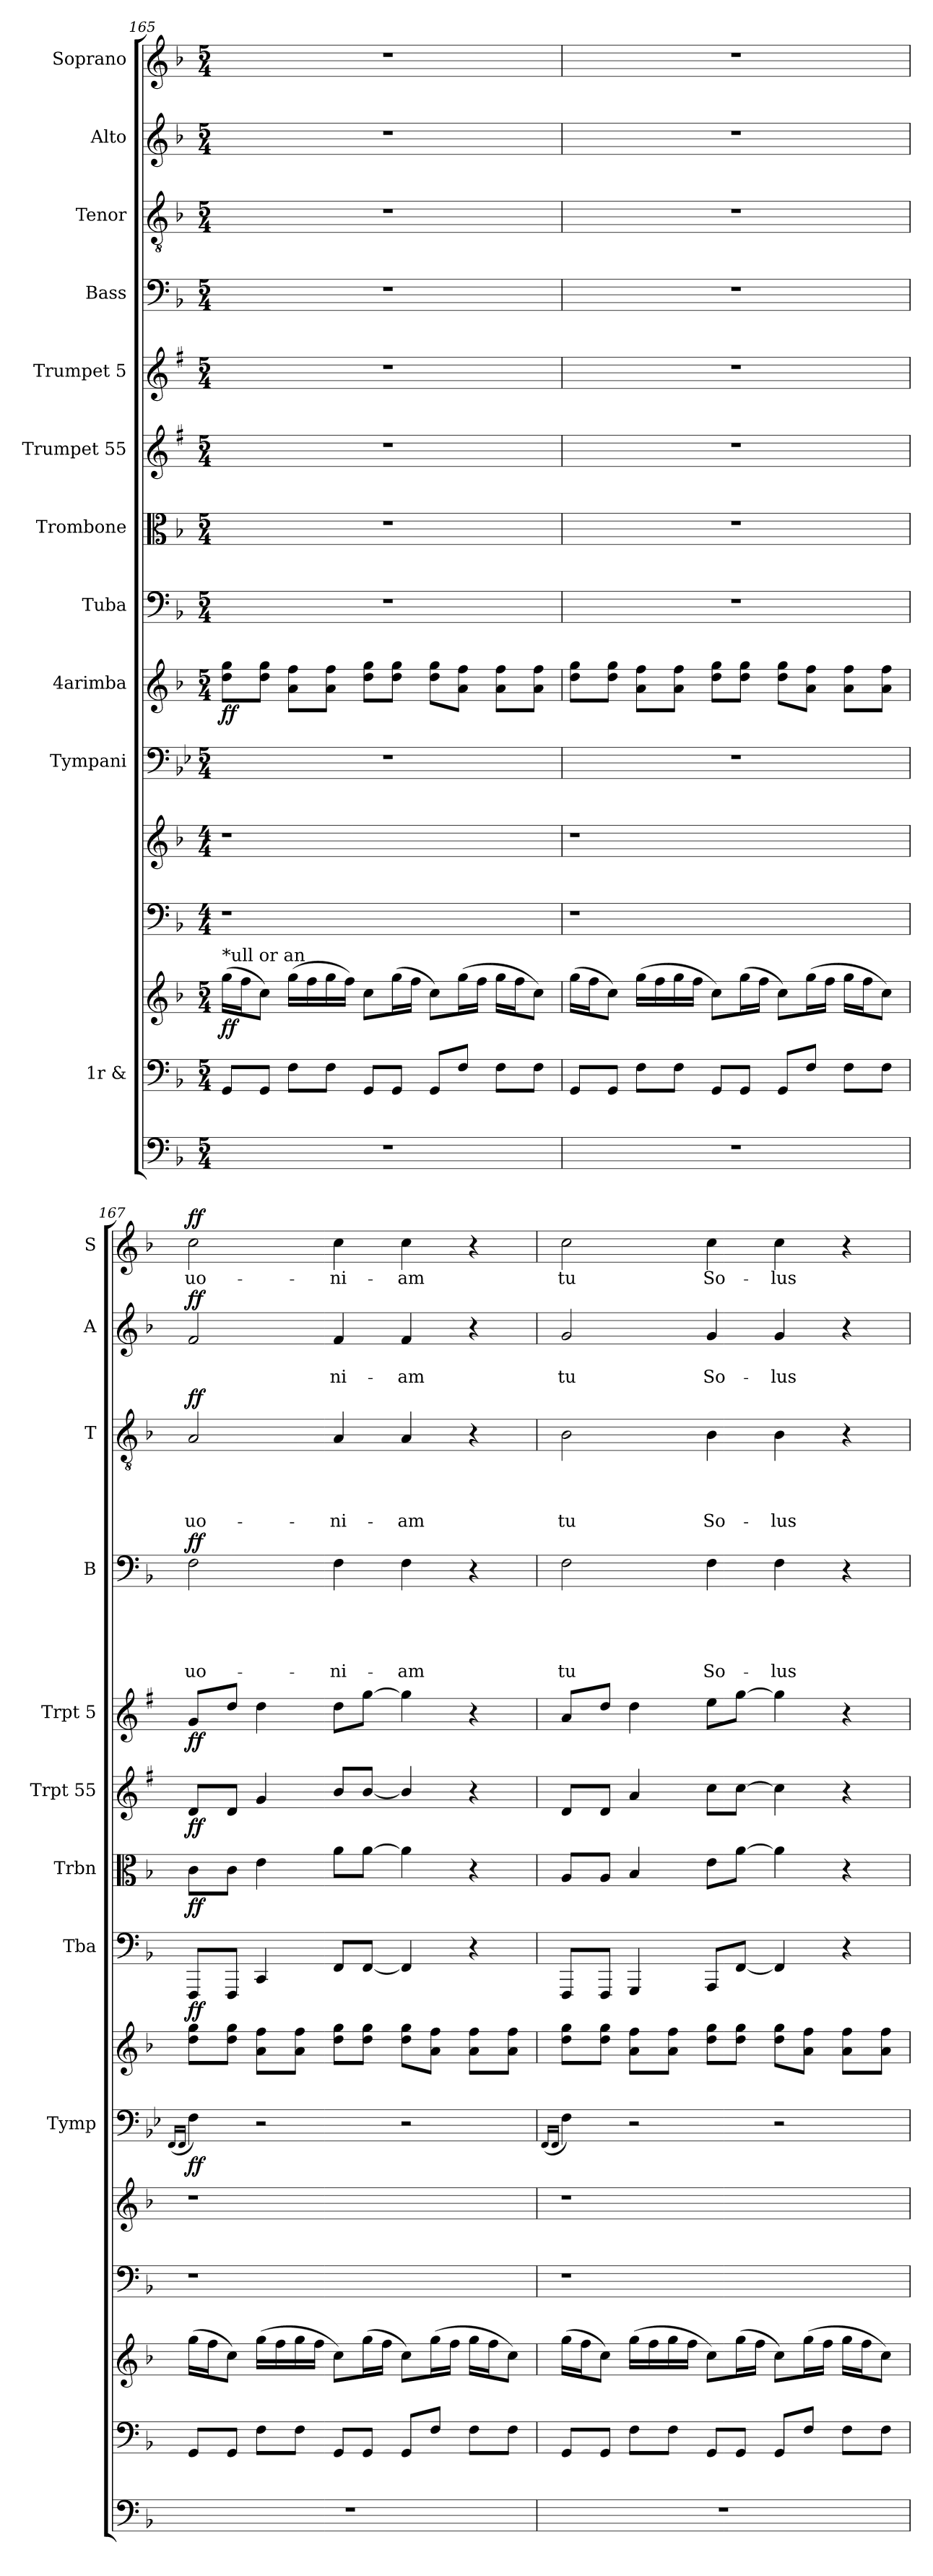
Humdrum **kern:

**kern	**kern	**kern	**dynam	**kern	**kern	**kern	**dynam	**kern	**dynam	**kern	**dynam	**kern	**dynam	**kern	**dynam	**kern	**dynam	**kern	**text	**text	**text	**text	**text	**dynam	**kern	**text	**text	**text	**text	**dynam	**kern	**text	**text	**dynam	**kern	**text	**dynam
*part14	*part13	*part13	*part13	*part12	*part11	*part10	*part10	*part9	*part9	*part8	*part8	*part7	*part7	*part6	*part6	*part5	*part5	*part4	*part4	*part4	*part4	*part4	*part4	*part4	*part3	*part3	*part3	*part3	*part3	*part3	*part2	*part2	*part2	*part2	*part1	*part1	*part1
*staff15	*staff14	*staff13	*staff13/14	*staff12	*staff11	*staff10	*staff10	*staff9	*staff9	*staff8	*staff8	*staff7	*staff7	*staff6	*staff6	*staff5	*staff5	*staff4	*staff4	*staff4	*staff4	*staff4	*staff4	*staff4	*staff3	*staff3	*staff3	*staff3	*staff3	*staff3	*staff2	*staff2	*staff2	*staff2	*staff1	*staff1	*staff1
*	*I"1r &	*	*	*	*	*I"Tympani	*	*I"4arimba	*	*I"Tuba	*	*I"Trombone	*	*I"Trumpet 55	*	*I"Trumpet 5	*	*I"Bass	*	*	*	*	*	*	*I"Tenor	*	*	*	*	*	*I"Alto	*	*	*	*I"Soprano	*	*
*	*	*	*	*	*	*I'Tymp	*	*	*	*I'Tba	*	*I'Trbn	*	*I'Trpt 55	*	*I'Trpt 5	*	*I'B	*	*	*	*	*	*	*I'T	*	*	*	*	*	*I'A	*	*	*	*I'S	*	*
*clefF4	*clefF4	*clefG2	*	*clefF4	*clefG2	*clefF4	*	*clefG2	*	*clefF4	*	*clefC3	*	*clefG2	*	*clefG2	*	*clefF4	*	*	*	*	*	*	*clefGv2	*	*	*	*	*	*clefG2	*	*	*	*clefG2	*	*
*	*	*	*	*	*	*	*	*	*	*	*	*	*	*ITrd1c2	*	*ITrd1c2	*	*	*	*	*	*	*	*	*	*	*	*	*	*	*	*	*	*	*	*	*
*k[b-]	*k[b-]	*k[b-]	*	*k[b-]	*k[b-]	*k[b-e-]	*	*k[b-]	*	*k[b-]	*	*k[b-]	*	*k[b-]	*	*k[b-]	*	*k[b-]	*	*	*	*	*	*	*k[b-]	*	*	*	*	*	*k[b-]	*	*	*	*k[b-]	*	*
*F:	*F:	*F:	*	*F:	*F:	*B-:	*	*F:	*	*F:	*	*F:	*	*F:	*	*F:	*	*F:	*	*	*	*	*	*	*F:	*	*	*	*	*	*F:	*	*	*	*F:	*	*
*M5/4	*M5/4	*M5/4	*	*M4/4	*M4/4	*M5/4	*	*M5/4	*	*M5/4	*	*M5/4	*	*M5/4	*	*M5/4	*	*M5/4	*	*	*	*	*	*	*M5/4	*	*	*	*	*	*M5/4	*	*	*	*M5/4	*	*
=165	=165	=165	=165	=165	=165	=165	=165	=165	=165	=165	=165	=165	=165	=165	=165	=165	=165	=165	=165	=165	=165	=165	=165	=165	=165	=165	=165	=165	=165	=165	=165	=165	=165	=165	=165	=165	=165
!	!	!LO:TX:a:t=*ull or an	!	!	!	!	!	!	!	!	!	!	!	!	!	!	!	!	!	!	!	!	!	!	!	!	!	!	!	!	!	!	!	!	!	!	!
!LO:N:vis=1	!	!	!LO:DY:b	!	!	!LO:N:vis=1	!	!	!LO:DY:b	!LO:N:vis=1	!	!LO:N:vis=1	!	!LO:N:vis=1	!	!LO:N:vis=1	!	!LO:N:vis=1	!	!	!	!	!	!	!LO:N:vis=1	!	!	!	!	!	!LO:N:vis=1	!	!	!	!LO:N:vis=1	!	!
4%5r	8GG/L	(>16gg\LL	ff	1r	1r	4%5r	.	8dd\ 8gg\L	ff	4%5r	.	4%5r	.	4%5r	.	4%5r	.	4%5r	.	.	.	.	.	.	4%5r	.	.	.	.	.	4%5r	.	.	.	4%5r	.	.
.	.	16ff\J	.	.	.	.	.	.	.	.	.	.	.	.	.	.	.	.	.	.	.	.	.	.	.	.	.	.	.	.	.	.	.	.	.	.	.
.	8GG/J	8cc\J)	.	.	.	.	.	8dd\ 8gg\J	.	.	.	.	.	.	.	.	.	.	.	.	.	.	.	.	.	.	.	.	.	.	.	.	.	.	.	.	.
.	8F\L	(>16gg\LL	.	.	.	.	.	8a\ 8ff\L	.	.	.	.	.	.	.	.	.	.	.	.	.	.	.	.	.	.	.	.	.	.	.	.	.	.	.	.	.
.	.	16ff\	.	.	.	.	.	.	.	.	.	.	.	.	.	.	.	.	.	.	.	.	.	.	.	.	.	.	.	.	.	.	.	.	.	.	.
.	8F\J	16gg\	.	.	.	.	.	8a\ 8ff\J	.	.	.	.	.	.	.	.	.	.	.	.	.	.	.	.	.	.	.	.	.	.	.	.	.	.	.	.	.
.	.	16ff\JJ)	.	.	.	.	.	.	.	.	.	.	.	.	.	.	.	.	.	.	.	.	.	.	.	.	.	.	.	.	.	.	.	.	.	.	.
.	8GG/L	8cc\L	.	.	.	.	.	8dd\ 8gg\L	.	.	.	.	.	.	.	.	.	.	.	.	.	.	.	.	.	.	.	.	.	.	.	.	.	.	.	.	.
.	8GG/J	(>16gg\L	.	.	.	.	.	8dd\ 8gg\J	.	.	.	.	.	.	.	.	.	.	.	.	.	.	.	.	.	.	.	.	.	.	.	.	.	.	.	.	.
.	.	16ff\JJ	.	.	.	.	.	.	.	.	.	.	.	.	.	.	.	.	.	.	.	.	.	.	.	.	.	.	.	.	.	.	.	.	.	.	.
.	8GG/L	8cc\L)	.	.	.	.	.	8dd\ 8gg\L	.	.	.	.	.	.	.	.	.	.	.	.	.	.	.	.	.	.	.	.	.	.	.	.	.	.	.	.	.
.	8F/J	(>16gg\L	.	.	.	.	.	8a\ 8ff\J	.	.	.	.	.	.	.	.	.	.	.	.	.	.	.	.	.	.	.	.	.	.	.	.	.	.	.	.	.
.	.	16ff\JJ	.	.	.	.	.	.	.	.	.	.	.	.	.	.	.	.	.	.	.	.	.	.	.	.	.	.	.	.	.	.	.	.	.	.	.
.	8F\L	16gg\LL	.	4ryy	4ryy	.	.	8a\ 8ff\L	.	.	.	.	.	.	.	.	.	.	.	.	.	.	.	.	.	.	.	.	.	.	.	.	.	.	.	.	.
.	.	16ff\J	.	.	.	.	.	.	.	.	.	.	.	.	.	.	.	.	.	.	.	.	.	.	.	.	.	.	.	.	.	.	.	.	.	.	.
.	8F\J	8cc\J)	.	.	.	.	.	8a\ 8ff\J	.	.	.	.	.	.	.	.	.	.	.	.	.	.	.	.	.	.	.	.	.	.	.	.	.	.	.	.	.
!!LO:PB:g=z
=166	=166	=166	=166	=166	=166	=166	=166	=166	=166	=166	=166	=166	=166	=166	=166	=166	=166	=166	=166	=166	=166	=166	=166	=166	=166	=166	=166	=166	=166	=166	=166	=166	=166	=166	=166	=166	=166
!LO:N:vis=1	!	!	!	!	!	!LO:N:vis=1	!	!	!	!LO:N:vis=1	!	!LO:N:vis=1	!	!LO:N:vis=1	!	!LO:N:vis=1	!	!LO:N:vis=1	!	!	!	!	!	!	!LO:N:vis=1	!	!	!	!	!	!LO:N:vis=1	!	!	!	!LO:N:vis=1	!	!
4%5r	8GG/L	(>16gg\LL	.	1r	1r	4%5r	.	8dd\ 8gg\L	.	4%5r	.	4%5r	.	4%5r	.	4%5r	.	4%5r	.	.	.	.	.	.	4%5r	.	.	.	.	.	4%5r	.	.	.	4%5r	.	.
.	.	16ff\J	.	.	.	.	.	.	.	.	.	.	.	.	.	.	.	.	.	.	.	.	.	.	.	.	.	.	.	.	.	.	.	.	.	.	.
.	8GG/J	8cc\J)	.	.	.	.	.	8dd\ 8gg\J	.	.	.	.	.	.	.	.	.	.	.	.	.	.	.	.	.	.	.	.	.	.	.	.	.	.	.	.	.
.	8F\L	(>16gg\LL	.	.	.	.	.	8a\ 8ff\L	.	.	.	.	.	.	.	.	.	.	.	.	.	.	.	.	.	.	.	.	.	.	.	.	.	.	.	.	.
.	.	16ff\	.	.	.	.	.	.	.	.	.	.	.	.	.	.	.	.	.	.	.	.	.	.	.	.	.	.	.	.	.	.	.	.	.	.	.
.	8F\J	16gg\	.	.	.	.	.	8a\ 8ff\J	.	.	.	.	.	.	.	.	.	.	.	.	.	.	.	.	.	.	.	.	.	.	.	.	.	.	.	.	.
.	.	16ff\JJ	.	.	.	.	.	.	.	.	.	.	.	.	.	.	.	.	.	.	.	.	.	.	.	.	.	.	.	.	.	.	.	.	.	.	.
.	8GG/L	8cc\L)	.	.	.	.	.	8dd\ 8gg\L	.	.	.	.	.	.	.	.	.	.	.	.	.	.	.	.	.	.	.	.	.	.	.	.	.	.	.	.	.
.	8GG/J	(>16gg\L	.	.	.	.	.	8dd\ 8gg\J	.	.	.	.	.	.	.	.	.	.	.	.	.	.	.	.	.	.	.	.	.	.	.	.	.	.	.	.	.
.	.	16ff\JJ	.	.	.	.	.	.	.	.	.	.	.	.	.	.	.	.	.	.	.	.	.	.	.	.	.	.	.	.	.	.	.	.	.	.	.
.	8GG/L	8cc\L)	.	.	.	.	.	8dd\ 8gg\L	.	.	.	.	.	.	.	.	.	.	.	.	.	.	.	.	.	.	.	.	.	.	.	.	.	.	.	.	.
.	8F/J	(>16gg\L	.	.	.	.	.	8a\ 8ff\J	.	.	.	.	.	.	.	.	.	.	.	.	.	.	.	.	.	.	.	.	.	.	.	.	.	.	.	.	.
.	.	16ff\JJ	.	.	.	.	.	.	.	.	.	.	.	.	.	.	.	.	.	.	.	.	.	.	.	.	.	.	.	.	.	.	.	.	.	.	.
.	8F\L	16gg\LL	.	4ryy	4ryy	.	.	8a\ 8ff\L	.	.	.	.	.	.	.	.	.	.	.	.	.	.	.	.	.	.	.	.	.	.	.	.	.	.	.	.	.
.	.	16ff\J	.	.	.	.	.	.	.	.	.	.	.	.	.	.	.	.	.	.	.	.	.	.	.	.	.	.	.	.	.	.	.	.	.	.	.
.	8F\J	8cc\J)	.	.	.	.	.	8a\ 8ff\J	.	.	.	.	.	.	.	.	.	.	.	.	.	.	.	.	.	.	.	.	.	.	.	.	.	.	.	.	.
=167	=167	=167	=167	=167	=167	=167	=167	=167	=167	=167	=167	=167	=167	=167	=167	=167	=167	=167	=167	=167	=167	=167	=167	=167	=167	=167	=167	=167	=167	=167	=167	=167	=167	=167	=167	=167	=167
.	.	.	.	.	.	(>16qFF/LL	.	.	.	.	.	.	.	.	.	.	.	.	.	.	.	.	.	.	.	.	.	.	.	.	.	.	.	.	.	.	.
.	.	.	.	.	.	16qFF/JJ	.	.	.	.	.	.	.	.	.	.	.	.	.	.	.	.	.	.	.	.	.	.	.	.	.	.	.	.	.	.	.
!LO:N:vis=1	!	!	!	!	!	!	!LO:DY:b	!	!	!	!LO:DY:b	!	!LO:DY:b	!	!LO:DY:b	!	!LO:DY:b	!	!	!	!	!	!LO:LY:b	!LO:DY:a	!	!	!	!	!LO:LY:b	!LO:DY:a	!	!	!	!LO:DY:a	!	!LO:LY:b	!LO:DY:a
4%5r	8GG/L	(>16gg\LL	.	1r	1r	4F\)	ff	8dd\ 8gg\L	.	8FFF/L	ff	8c\L	ff	8c/L	ff	8f/L	ff	2F\	.	.	.	.	uo-	ff	2A/	.	.	.	uo-	ff	2f/	.	.	ff	2cc\	uo-	ff
.	.	16ff\J	.	.	.	.	.	.	.	.	.	.	.	.	.	.	.	.	.	.	.	.	.	.	.	.	.	.	.	.	.	.	.	.	.	.	.
.	8GG/J	8cc\J)	.	.	.	.	.	8dd\ 8gg\J	.	8FFF/J	.	8c\J	.	8c/J	.	8cc/J	.	.	.	.	.	.	.	.	.	.	.	.	.	.	.	.	.	.	.	.	.
.	8F\L	(>16gg\LL	.	.	.	2r	.	8a\ 8ff\L	.	4CC/	.	4e\	.	4f/	.	4cc\	.	.	.	.	.	.	.	.	.	.	.	.	.	.	.	.	.	.	.	.	.
.	.	16ff\	.	.	.	.	.	.	.	.	.	.	.	.	.	.	.	.	.	.	.	.	.	.	.	.	.	.	.	.	.	.	.	.	.	.	.
.	8F\J	16gg\	.	.	.	.	.	8a\ 8ff\J	.	.	.	.	.	.	.	.	.	.	.	.	.	.	.	.	.	.	.	.	.	.	.	.	.	.	.	.	.
.	.	16ff\JJ	.	.	.	.	.	.	.	.	.	.	.	.	.	.	.	.	.	.	.	.	.	.	.	.	.	.	.	.	.	.	.	.	.	.	.
!	!	!	!	!	!	!	!	!	!	!	!	!	!	!	!	!	!	!	!	!	!	!	!LO:LY:b	!	!	!	!	!	!LO:LY:b	!	!	!	!LO:LY:b	!	!	!LO:LY:b	!
.	8GG/L	8cc\L)	.	.	.	.	.	8dd\ 8gg\L	.	8FF/L	.	8a\L	.	8a/L	.	8cc\L	.	4F\	.	.	.	.	-ni-	.	4A/	.	.	.	-ni-	.	4f/	.	ni-	.	4cc\	-ni-	.
.	8GG/J	(>16gg\L	.	.	.	.	.	8dd\ 8gg\J	.	[<8FF/J	.	[>8a\J	.	[<8a/J	.	[>8ff\J	.	.	.	.	.	.	.	.	.	.	.	.	.	.	.	.	.	.	.	.	.
.	.	16ff\JJ	.	.	.	.	.	.	.	.	.	.	.	.	.	.	.	.	.	.	.	.	.	.	.	.	.	.	.	.	.	.	.	.	.	.	.
!	!	!	!	!	!	!	!	!	!	!	!	!	!	!	!	!	!	!	!	!	!	!	!LO:LY:b	!	!	!	!	!	!LO:LY:b	!	!	!	!LO:LY:b	!	!	!LO:LY:b	!
.	8GG/L	8cc\L)	.	.	.	2r	.	8dd\ 8gg\L	.	4FF/]	.	4a\]	.	4a/]	.	4ff\]	.	4F\	.	.	.	.	-am	.	4A/	.	.	.	-am	.	4f/	.	-am	.	4cc\	-am	.
.	8F/J	(>16gg\L	.	.	.	.	.	8a\ 8ff\J	.	.	.	.	.	.	.	.	.	.	.	.	.	.	.	.	.	.	.	.	.	.	.	.	.	.	.	.	.
.	.	16ff\JJ	.	.	.	.	.	.	.	.	.	.	.	.	.	.	.	.	.	.	.	.	.	.	.	.	.	.	.	.	.	.	.	.	.	.	.
.	8F\L	16gg\LL	.	4ryy	4ryy	.	.	8a\ 8ff\L	.	4r	.	4r	.	4r	.	4r	.	4r	.	.	.	.	.	.	4r	.	.	.	.	.	4r	.	.	.	4r	.	.
.	.	16ff\J	.	.	.	.	.	.	.	.	.	.	.	.	.	.	.	.	.	.	.	.	.	.	.	.	.	.	.	.	.	.	.	.	.	.	.
.	8F\J	8cc\J)	.	.	.	.	.	8a\ 8ff\J	.	.	.	.	.	.	.	.	.	.	.	.	.	.	.	.	.	.	.	.	.	.	.	.	.	.	.	.	.
=168	=168	=168	=168	=168	=168	=168	=168	=168	=168	=168	=168	=168	=168	=168	=168	=168	=168	=168	=168	=168	=168	=168	=168	=168	=168	=168	=168	=168	=168	=168	=168	=168	=168	=168	=168	=168	=168
.	.	.	.	.	.	(>16qFF/LL	.	.	.	.	.	.	.	.	.	.	.	.	.	.	.	.	.	.	.	.	.	.	.	.	.	.	.	.	.	.	.
.	.	.	.	.	.	16qFF/JJ	.	.	.	.	.	.	.	.	.	.	.	.	.	.	.	.	.	.	.	.	.	.	.	.	.	.	.	.	.	.	.
!LO:N:vis=1	!	!	!	!	!	!	!	!	!	!	!	!	!	!	!	!	!	!	!	!	!	!	!LO:LY:b	!	!	!	!	!	!LO:LY:b	!	!	!	!LO:LY:b	!	!	!LO:LY:b	!
4%5r	8GG/L	(>16gg\LL	.	1r	1r	4F\)	.	8dd\ 8gg\L	.	8FFF/L	.	8A/L	.	8c/L	.	8g/L	.	2F\	.	.	.	.	tu	.	2B-\	.	.	.	tu	.	2g/	.	tu	.	2cc\	tu	.
.	.	16ff\J	.	.	.	.	.	.	.	.	.	.	.	.	.	.	.	.	.	.	.	.	.	.	.	.	.	.	.	.	.	.	.	.	.	.	.
.	8GG/J	8cc\J)	.	.	.	.	.	8dd\ 8gg\J	.	8FFF/J	.	8A/J	.	8c/J	.	8cc/J	.	.	.	.	.	.	.	.	.	.	.	.	.	.	.	.	.	.	.	.	.
.	8F\L	(>16gg\LL	.	.	.	2r	.	8a\ 8ff\L	.	4GGG/	.	4B-/	.	4g/	.	4cc\	.	.	.	.	.	.	.	.	.	.	.	.	.	.	.	.	.	.	.	.	.
.	.	16ff\	.	.	.	.	.	.	.	.	.	.	.	.	.	.	.	.	.	.	.	.	.	.	.	.	.	.	.	.	.	.	.	.	.	.	.
.	8F\J	16gg\	.	.	.	.	.	8a\ 8ff\J	.	.	.	.	.	.	.	.	.	.	.	.	.	.	.	.	.	.	.	.	.	.	.	.	.	.	.	.	.
.	.	16ff\JJ	.	.	.	.	.	.	.	.	.	.	.	.	.	.	.	.	.	.	.	.	.	.	.	.	.	.	.	.	.	.	.	.	.	.	.
!	!	!	!	!	!	!	!	!	!	!	!	!	!	!	!	!	!	!	!	!	!	!	!LO:LY:b	!	!	!	!	!	!LO:LY:b	!	!	!	!LO:LY:b	!	!	!LO:LY:b	!
.	8GG/L	8cc\L)	.	.	.	.	.	8dd\ 8gg\L	.	8AAA/L	.	8e\L	.	8b-\L	.	8dd\L	.	4F\	.	.	.	.	So-	.	4B-\	.	.	.	So-	.	4g/	.	So-	.	4cc\	So-	.
.	8GG/J	(>16gg\L	.	.	.	.	.	8dd\ 8gg\J	.	[<8FF/J	.	[>8a\J	.	[>8b-\J	.	[>8ff\J	.	.	.	.	.	.	.	.	.	.	.	.	.	.	.	.	.	.	.	.	.
.	.	16ff\JJ	.	.	.	.	.	.	.	.	.	.	.	.	.	.	.	.	.	.	.	.	.	.	.	.	.	.	.	.	.	.	.	.	.	.	.
!	!	!	!	!	!	!	!	!	!	!	!	!	!	!	!	!	!	!	!	!	!	!	!LO:LY:b	!	!	!	!	!	!LO:LY:b	!	!	!	!LO:LY:b	!	!	!LO:LY:b	!
.	8GG/L	8cc\L)	.	.	.	2r	.	8dd\ 8gg\L	.	4FF/]	.	4a\]	.	4b-\]	.	4ff\]	.	4F\	.	.	.	.	-lus	.	4B-\	.	.	.	-lus	.	4g/	.	-lus	.	4cc\	-lus	.
.	8F/J	(>16gg\L	.	.	.	.	.	8a\ 8ff\J	.	.	.	.	.	.	.	.	.	.	.	.	.	.	.	.	.	.	.	.	.	.	.	.	.	.	.	.	.
.	.	16ff\JJ	.	.	.	.	.	.	.	.	.	.	.	.	.	.	.	.	.	.	.	.	.	.	.	.	.	.	.	.	.	.	.	.	.	.	.
.	8F\L	16gg\LL	.	4ryy	4ryy	.	.	8a\ 8ff\L	.	4r	.	4r	.	4r	.	4r	.	4r	.	.	.	.	.	.	4r	.	.	.	.	.	4r	.	.	.	4r	.	.
.	.	16ff\J	.	.	.	.	.	.	.	.	.	.	.	.	.	.	.	.	.	.	.	.	.	.	.	.	.	.	.	.	.	.	.	.	.	.	.
.	8F\J	8cc\J)	.	.	.	.	.	8a\ 8ff\J	.	.	.	.	.	.	.	.	.	.	.	.	.	.	.	.	.	.	.	.	.	.	.	.	.	.	.	.	.
=	=	=	=	=	=	=	=	=	=	=	=	=	=	=	=	=	=	=	=	=	=	=	=	=	=	=	=	=	=	=	=	=	=	=	=	=	=
*-	*-	*-	*-	*-	*-	*-	*-	*-	*-	*-	*-	*-	*-	*-	*-	*-	*-	*-	*-	*-	*-	*-	*-	*-	*-	*-	*-	*-	*-	*-	*-	*-	*-	*-	*-	*-	*-
